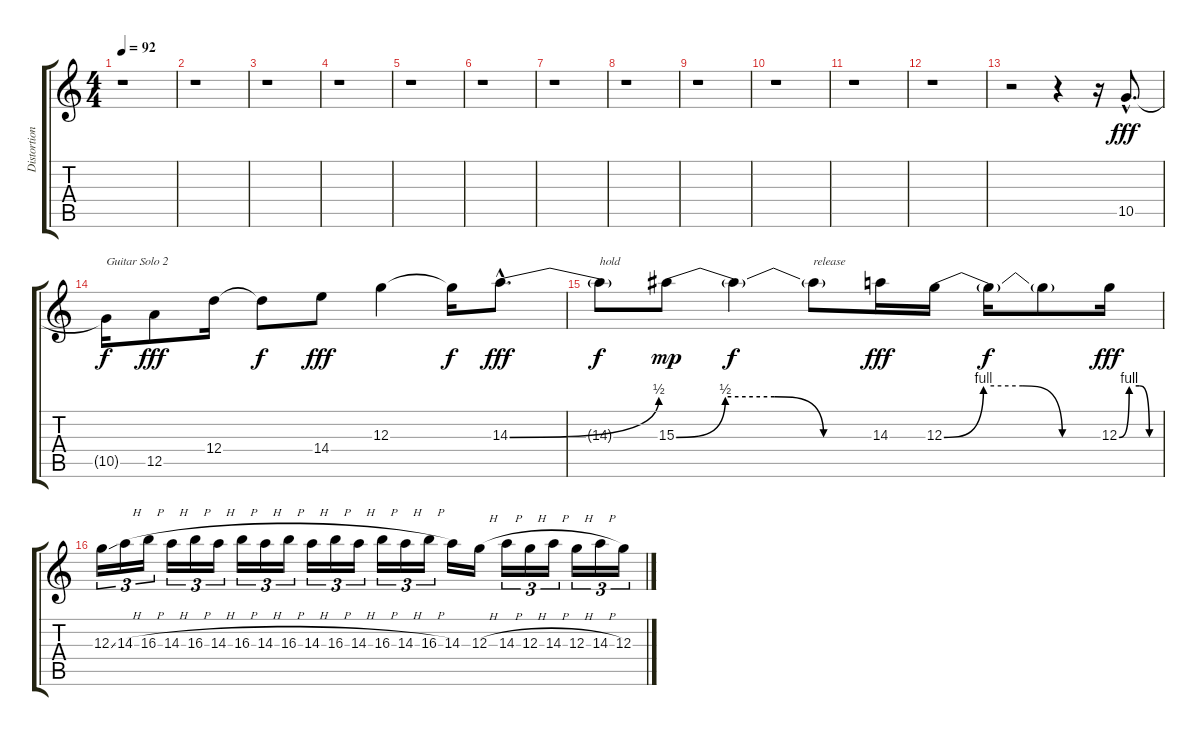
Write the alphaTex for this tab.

\track ("Distortion" "Distortion") {instrument distortionguitar}
\staff {score tabs}
\tuning (E4 B3 G3 D3 A2 E2) {hide}
\ts (4 4)
\tempo 92
\clef g2
\ks c
r.1{dy f} |
r.1 |
r.1 |
r.1 |
r.1 |
r.1 |
r.1 |
r.1 |
r.1 |
r.1 |
r.1 |
r.1 |
r.2 r.4 r.16 10.5{hac}.8{d dy fff} |
10.5{t}.16{txt "Guitar Solo 2" dy f} 12.5.8{dy fff} 12.4.16 12.4{t}.8{dy f} 14.4.8{dy fff} 12.3.4 12.3{t}.16{dy f} 14.3{be (bend 0 0 60 2) hac}.8{d dy fff} |
14.3{t}.8{txt "hold" dy f} 15.3{be (custom 0 0 15 2 30 2 45 0 60 0)}.8{dy mp} 15.3{t}.4{dy f} 15.3{t}.8{txt "release"} 14.3.16{dy fff} 12.3{be (custom 0 0 15 4 30 4 45 0 60 0)}.16 12.3{t}.16{dy f} 12.3{t}.8 12.3{be (custom 0 0 15 4 30 4 45 0 60 0)}.16{dy fff} |
12.3{ss}.16{tu (3 2)} 14.3{h}.16{tu (3 2)} 16.3{h}.16{tu (3 2)} 14.3{h}.16{tu (3 2)} 16.3{h}.16{tu (3 2)} 14.3{h}.16{tu (3 2)} 16.3{h}.16{tu (3 2)} 14.3{h}.16{tu (3 2)} 16.3{h}.16{tu (3 2)} 14.3{h}.16{tu (3 2)} 16.3{h}.16{tu (3 2)} 14.3{h}.16{tu (3 2)} 16.3{h}.16{tu (3 2)} 14.3{h}.16{tu (3 2)} 16.3{h}.16{tu (3 2)} 14.3.16 12.3{h}.16 14.3{h}.16{tu (3 2)} 12.3{h}.16{tu (3 2)} 14.3{h}.16{tu (3 2)} 12.3{h}.16{tu (3 2)} 14.3{h}.16{tu (3 2)} 12.3.16{tu (3 2)}
